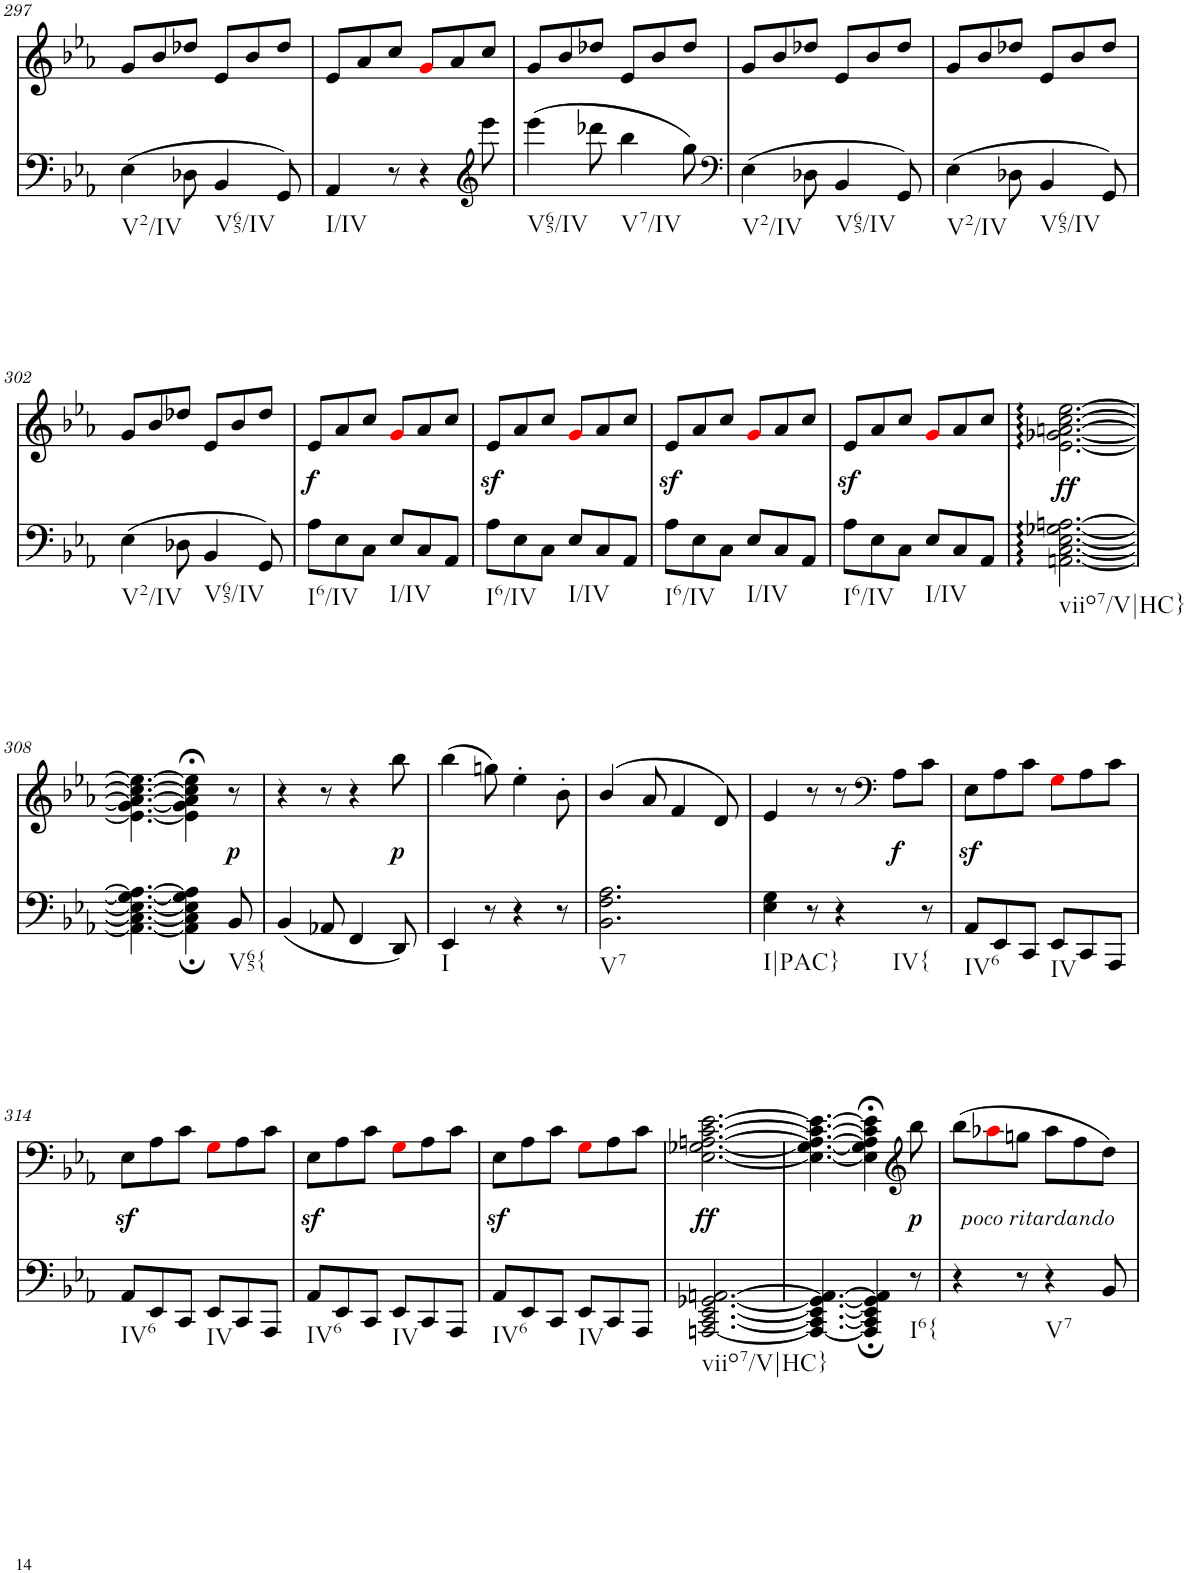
**kern	**dynam	**kern	**text	**dynam
*part2	*part2	*part1	*part1	*part1
*staff2	*staff2	*staff1	*staff1	*staff1
*I"piano	*	*I"piano	*	*
*I'Pno	*	*I'Pno	*	*
!!LO:PB:g=z
*clefF4	*	*clefG2	*	*
*k[b-e-a-]	*	*k[b-e-a-]	*	*
*E-:	*	*E-:	*	*
*M6/8	*	*M6/8	*	*
=297	=297	=297	=297	=297
!LO:TX:b:t=V2/IV	!	!	!	!
(4E-\	.	8g/L	.	.
.	.	8b-/	.	.
8D-X\	.	8dd-X/J	.	.
!LO:TX:b:t=V65/IV	!	!	!	!
4BB-/	.	8e-/L	.	.
.	.	8b-/	.	.
8GG/)	.	8dd-/J	.	.
=298	=298	=298	=298	=298
!LO:TX:b:t=I/IV	!	!	!	!
4AA-/	.	8e-/L	.	.
.	.	8a-/	.	.
8r	.	8cc/J	.	.
4r	.	8gi/L	.	.
.	.	8a-/	.	.
*clefG2	*	*	*	*
8eee-\	.	8cc/J	.	.
=299	=299	=299	=299	=299
!LO:TX:b:t=V65/IV	!	!	!	!
(4eee-\	.	8g/L	.	.
.	.	8b-/	.	.
8ddd-X\	.	8dd-X/J	.	.
!LO:TX:b:t=V7/IV	!	!	!	!
4bb-\	.	8e-/L	.	.
.	.	8b-/	.	.
8gg\)	.	8dd-/J	.	.
=300	=300	=300	=300	=300
*clefF4	*	*	*	*
!LO:TX:b:t=V2/IV	!	!	!	!
!	!	!	!LO:LY:b	!
(4E-\	.	8g/L	<	.
.	.	8b-/	.	.
8D-X\	.	8dd-X/J	.	.
!LO:TX:b:t=V65/IV	!	!	!	!
4BB-/	.	8e-/L	.	.
.	.	8b-/	.	.
8GG/)	.	8dd-/J	.	.
=301	=301	=301	=301	=301
!LO:TX:b:t=V2/IV	!	!	!	!
(4E-\	.	8g/L	.	.
.	.	8b-/	.	.
8D-X\	.	8dd-X/J	.	.
!LO:TX:b:t=V65/IV	!	!	!	!
4BB-/	.	8e-/L	.	.
.	.	8b-/	.	.
8GG/)	.	8dd-/J	.	.
!!LO:LB:g=z
=302	=302	=302	=302	=302
!LO:TX:b:t=V2/IV	!	!	!	!
(4E-\	.	8g/L	.	.
.	.	8b-/	.	.
8D-X\	.	8dd-X/J	.	.
!LO:TX:b:t=V65/IV	!	!	!	!
4BB-/	.	8e-/L	.	.
.	.	8b-/	.	.
8GG/)	.	8dd-/J	.	.
=303	=303	=303	=303	=303
!LO:TX:b:t=I6/IV	!	!	!	!
!	!	!	!LO:LY:b	!LO:DY:b
8A-\L	.	8e-/L	f	f
8E-\	.	8a-/	.	.
8C\J	.	8cc/J	.	.
!LO:TX:b:t=I/IV	!	!	!	!
8E-/L	.	8gi/L	.	.
8C/	.	8a-/	.	.
8AA-/J	.	8cc/J	.	.
=304	=304	=304	=304	=304
!LO:TX:b:t=I6/IV	!	!	!	!
8A-\L	.	8e-z</L	.	.
8E-\	.	8a-/	.	.
8C\J	.	8cc/J	.	.
!LO:TX:b:t=I/IV	!	!	!	!
8E-/L	.	8gi/L	.	.
8C/	.	8a-/	.	.
8AA-/J	.	8cc/J	.	.
=305	=305	=305	=305	=305
!LO:TX:b:t=I6/IV	!	!	!	!
8A-\L	.	8e-z</L	.	.
8E-\	.	8a-/	.	.
8C\J	.	8cc/J	.	.
!LO:TX:b:t=I/IV	!	!	!	!
8E-/L	.	8gi/L	.	.
8C/	.	8a-/	.	.
8AA-/J	.	8cc/J	.	.
=306	=306	=306	=306	=306
!LO:TX:b:t=I6/IV	!	!	!	!
8A-\L	.	8e-z</L	.	.
8E-\	.	8a-/	.	.
8C\J	.	8cc/J	.	.
!LO:TX:b:t=I/IV	!	!	!	!
8E-/L	.	8gi/L	.	.
8C/	.	8a-/	.	.
8AA-/J	.	8cc/J	.	.
=307	=307	=307	=307	=307
!LO:TX:b:t=viio7/V|HC}	!	!	!	!
!	!LO:DY:a	!	!LO:LY:b	!
[2.AAn\:: [2.C\:: [2.E-\:: [2.G-X\:: [2.An\::	ff	[2.e-\:: [2.g-X\:: [2.an\:: [2.cc\:: [2.ee-\::	ff	.
!!LO:LB:g=z
=308	=308	=308	=308	=308
4.AA\_ 4.C\_ 4.E-\_ 4.G-\_ 4.A\_	.	4.e-\_ 4.g-\_ 4.a\_ 4.cc\_ 4.ee-\_	.	.
!	!	!	!LO:LY:b	!
4AA\]; 4C\]; 4E-\]; 4G-\]; 4A\];	.	4e-\];< 4g-\];< 4a\];< 4cc\];< 4ee-\];<	p	.
!LO:TX:b:t=V65{	!	!	!	!
!	!	!	!	!LO:DY:b
8BB-/	.	8r	.	p
=309	=309	=309	=309	=309
(4BB-/	.	4r	.	.
8AA-X/	.	8r	.	.
4FF/	.	4r	.	.
!	!	!	!LO:LY:b	!LO:DY:b
8DD/)	.	8bb-\	p	p
=310	=310	=310	=310	=310
!LO:TX:b:t=I	!	!	!	!
4EE-/	.	(4bb-\	.	.
8r	.	8ggn\)	.	.
4r	.	4ee-'\	.	.
8r	.	8b-'\	.	.
=311	=311	=311	=311	=311
!LO:TX:b:t=V7	!	!	!	!
2.BB-\ 2.F\ 2.A-\	.	(>4b-/	.	.
.	.	8a-/	.	.
.	.	4f/	.	.
.	.	8d/)	.	.
=312	=312	=312	=312	=312
!LO:TX:b:t=I|PAC}	!	!	!	!
4E-\ 4G\	.	4e-/	.	.
8r	.	8r	.	.
!LO:TX:b:t=IV{	!	!	!	!
4r	.	8r	.	.
*	*	*clefF4	*	*
!	!	!	!LO:LY:b	!LO:DY:b
.	.	8A-\L	f	f
8r	.	8c\J	.	.
=313	=313	=313	=313	=313
!LO:TX:b:t=IV6	!	!	!	!
8AA-/L	.	8E-z<\L	.	.
8EE-/	.	8A-\	.	.
8CC/J	.	8c\J	.	.
!LO:TX:b:t=IV	!	!	!	!
8EE-/L	.	8Gi\L	.	.
8CC/	.	8A-\	.	.
8AAA-/J	.	8c\J	.	.
!!LO:LB:g=z
=314	=314	=314	=314	=314
!LO:TX:b:t=IV6	!	!	!	!
8AA-/L	.	8E-z<\L	.	.
8EE-/	.	8A-\	.	.
8CC/J	.	8c\J	.	.
!LO:TX:b:t=IV	!	!	!	!
8EE-/L	.	8Gi\L	.	.
8CC/	.	8A-\	.	.
8AAA-/J	.	8c\J	.	.
=315	=315	=315	=315	=315
!LO:TX:b:t=IV6	!	!	!	!
8AA-/L	.	8E-z<\L	.	.
8EE-/	.	8A-\	.	.
8CC/J	.	8c\J	.	.
!LO:TX:b:t=IV	!	!	!	!
8EE-/L	.	8Gi\L	.	.
8CC/	.	8A-\	.	.
8AAA-/J	.	8c\J	.	.
=316	=316	=316	=316	=316
!LO:TX:b:t=IV6	!	!	!	!
8AA-/L	.	8E-z<\L	.	.
8EE-/	.	8A-\	.	.
8CC/J	.	8c\J	.	.
!LO:TX:b:t=IV	!	!	!	!
8EE-/L	.	8Gi\L	.	.
8CC/	.	8A-\	.	.
8AAA-/J	.	8c\J	.	.
=317	=317	=317	=317	=317
!LO:TX:b:t=viio7/V|HC}	!	!	!	!
!	!	!	!LO:LY:b	!LO:DY:b
[2.AAAn/ [2.CC/ [2.EE-/ [2.GG-X/ [2.AAn/	.	[2.E-\ [2.G-X\ [2.An\ [2.c\ [2.e-\	ff	ff
=318	=318	=318	=318	=318
4.AAA/_ 4.CC/_ 4.EE-/_ 4.GG-/_ 4.AA/_	.	4.E-\_ 4.G-\_ 4.A\_ 4.c\_ 4.e-\_	.	.
4AAA/]; 4CC/]; 4EE-/]; 4GG-/]; 4AA/];	.	4E-\];< 4G-\];< 4A\];< 4c\];< 4e-\];<	.	.
*	*	*clefG2	*	*
!LO:TX:b:t=I6{	!	!	!	!
!	!	!	!LO:LY:b	!LO:DY:b
8r	.	8bb-\	p	p
=319	=319	=319	=319	=319
4r	.	(8bb-\L	.	.
.	.	8aa-Xi\	.	.
8r	.	8ggn\J	.	.
!LO:TX:b:t=V7	!	!	!	!
!	!	!	!	!LO:DY:b
4r	.	8aa-\L	.	other-dynamics
.	.	8ff\	.	.
!	!	!	!LO:LY:b	!
8BB-/	.	8dd\J)	p	.
=	=	=	=	=
*-	*-	*-	*-	*-
